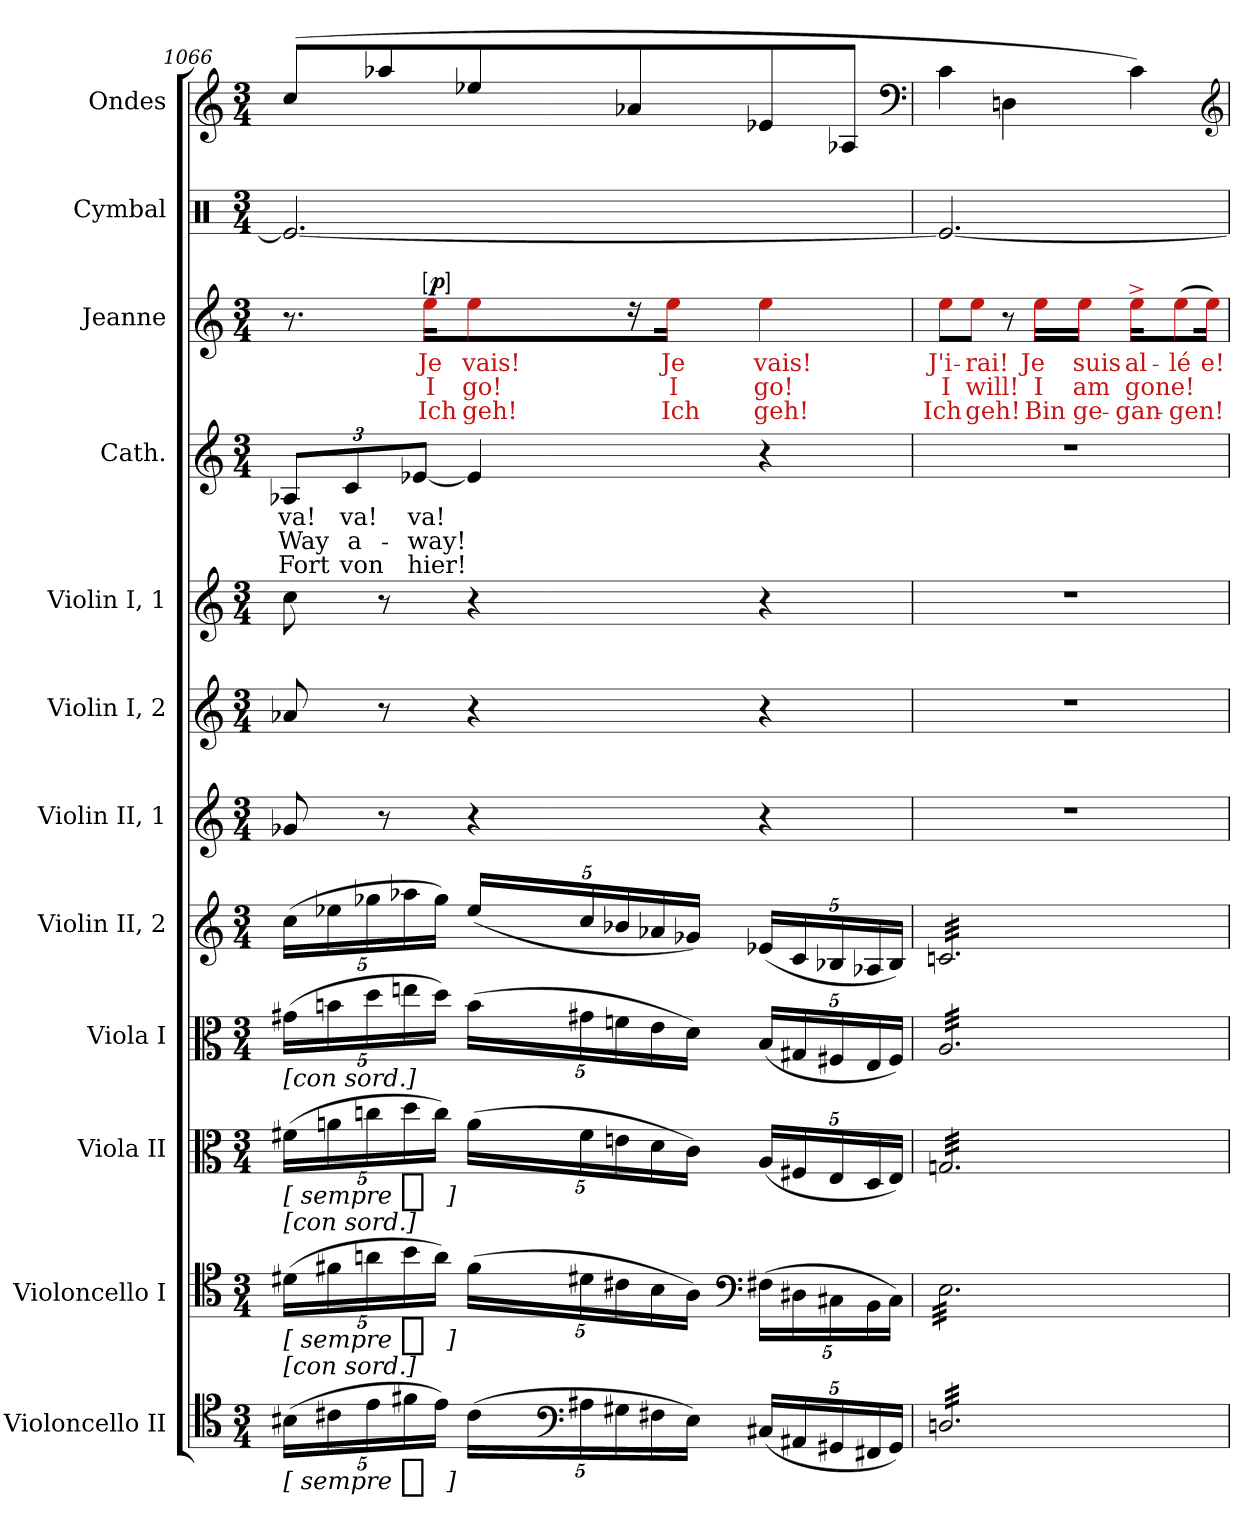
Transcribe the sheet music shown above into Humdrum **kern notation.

**kern	**dynam	**kern	**dynam	**kern	**dynam	**kern	**kern	**kern	**kern	**kern	**kern	**text	**text	**text	**kern	**text	**text	**text	**dynam	**kern	**kern
*part12	*part12	*part11	*part11	*part10	*part10	*part9	*part8	*part7	*part6	*part5	*part4	*part4	*part4	*part4	*part3	*part3	*part3	*part3	*part3	*part2	*part1
*staff12	*staff12	*staff11	*staff11	*staff10	*staff10	*staff9	*staff8	*staff7	*staff6	*staff5	*staff4	*staff4	*staff4	*staff4	*staff3	*staff3	*staff3	*staff3	*staff3	*staff2	*staff1
*I"Violoncello II	*	*I"Violoncello I	*	*I"Viola II	*	*I"Viola I	*I"Violin II, 2	*I"Violin II, 1	*I"Violin I, 2	*I"Violin I, 1	*I"Cath.	*	*	*	*I"Jeanne	*	*	*	*	*I"Cymbal	*I"Ondes
*I'Vc.	*	*I'Vc.	*	*I'Vla.	*	*I'Vla.	*I'Vln. 2	*I'Vln. 2	*I'Vln. 1	*I'Vln. 1	*	*	*	*	*	*	*	*	*	*	*I'Ond.
*clefC4	*	*clefC4	*	*clefC3	*	*clefC3	*clefG2	*clefG2	*clefG2	*clefG2	*clefG2	*	*	*	*clefG2	*	*	*	*	*clefX	*clefG2
*k[]	*	*k[]	*	*k[]	*	*k[]	*k[]	*k[]	*k[]	*k[]	*k[]	*	*	*	*k[]	*	*	*	*	*k[]	*k[]
*C:	*	*C:	*	*C:	*	*C:	*C:	*C:	*C:	*C:	*C:	*	*	*	*C:	*	*	*	*	*C:	*C:
*M3/4	*	*M3/4	*	*M3/4	*	*M3/4	*M3/4	*M3/4	*M3/4	*M3/4	*M3/4	*	*	*	*M3/4	*	*	*	*	*M3/4	*M3/4
=1066	=1066	=1066	=1066	=1066	=1066	=1066	=1066	=1066	=1066	=1066	=1066	=1066	=1066	=1066	=1066	=1066	=1066	=1066	=1066	=1066	=1066
!	!	!	!	!LO:TX:a:t=[con sord.]	!	!	!	!	!	!	!	!	!	!	!	!	!	!	!	!	!
!	!	!LO:TX:a:t=[con sord.]	!	!	!	!	!	!	!	!	!	!	!	!	!	!	!	!	!	!	!
!LO:TX:a:t=[con sord.]	!	!	!	!	!	!	!	!	!	!	!	!	!	!	!	!	!	!	!	!	!
!	!LO:DY:t=[ sempre %s ]	!	!LO:DY:t=[ sempre %s ]	!	!LO:DY:t=[ sempre %s ]	!	!	!	!	!	!	!	!LO:LY:i	!	!	!	!	!	!	!	!
(20B#XLL	p	(20d#XLL	p	(20f#XLL	p	(20g#XLL	(20ccLL	8g-X	8a-X	8cc	12A-XL	va!	Way	Fort	8.r	.	.	.	.	2.Re_	(8ccL
20c#X	.	20f#X	.	20an	.	20bn	20ee-X	.	.	.	.	.	.	.	.	.	.	.	.	.	.
!	!	!	!	!	!	!	!	!	!	!	!	!	!LO:LY:i	!	!	!	!	!	!	!	!
.	.	.	.	.	.	.	.	.	.	.	12c	va!	a-	von	.	.	.	.	.	.	.
20e	.	20an	.	20ccn	.	20dd	20gg-X	.	.	.	.	.	.	.	.	.	.	.	.	.	.
.	.	.	.	.	.	.	.	8r	8r	8r	.	.	.	.	.	.	.	.	.	.	8aa-X
20f#X	.	20b	.	20dd	.	20een	20aa-X	.	.	.	.	.	.	.	.	.	.	.	.	.	.
!	!	!	!	!	!	!	!	!	!	!	!	!	!LO:LY:i	!	!	!	!	!	!	!	!
.	.	.	.	.	.	.	.	.	.	.	[12e-XJ	va!	way!	hier!	.	.	.	.	.	.	.
!	!	!	!	!	!	!	!	!	!	!	!	!	!	!	!	!	!LO:LY:i	!	!LO:DY:a:ed=brack	!	!
.	.	.	.	.	.	.	.	.	.	.	.	.	.	.	16ReeKL	Je	I	Ich	p	.	.
20eJJ)	.	20aJJ)	.	20ccJJ)	.	20ddJJ)	20gg-JJ)	.	.	.	.	.	.	.	.	.	.	.	.	.	.
!	!	!	!	!	!	!	!	!	!	!	!	!	!	!	!	!	!LO:LY:i	!	!	!	!
(20c#LL	.	(20f#LL	.	(20aLL	.	(20bLL	(20ee-/LL	4r	4r	4r	4e-]	.	.	.	8Ree	vais!	go!	geh!	.	.	8ee-X
*clefF4	*	*	*	*	*	*	*	*	*	*	*	*	*	*	*	*	*	*	*	*	*
20A#X	.	20d#X	.	20f#	.	20g#X	20cc	.	.	.	.	.	.	.	.	.	.	.	.	.	.
20G#X	.	20c#X	.	20en	.	20fn	20b-X	.	.	.	.	.	.	.	.	.	.	.	.	.	.
.	.	.	.	.	.	.	.	.	.	.	.	.	.	.	16r	.	.	.	.	.	8a-X
20F#X	.	20B	.	20d	.	20e	20a-X	.	.	.	.	.	.	.	.	.	.	.	.	.	.
!	!	!	!	!	!	!	!	!	!	!	!	!	!	!	!	!	!LO:LY:i	!	!	!	!
.	.	.	.	.	.	.	.	.	.	.	.	.	.	.	16ReeJk	Je	I	Ich	.	.	.
20EJJ)	.	20AJJ)	.	20cJJ)	.	20dJJ)	20g-XJJ)	.	.	.	.	.	.	.	.	.	.	.	.	.	.
*	*	*clefF4	*	*	*	*	*	*	*	*	*	*	*	*	*	*	*	*	*	*	*
!	!	!	!	!	!	!	!	!	!	!	!	!	!	!	!	!	!LO:LY:i	!	!	!	!
(20C#XLL	.	(20F#XLL	.	(20ALL	.	(20BLL	(20e-XLL	4r	4r	4r	4r	.	.	.	4Ree	vais!	go!	geh!	.	.	8e-X
20AA#X	.	20D#X	.	20F#X	.	20G#X	20c	.	.	.	.	.	.	.	.	.	.	.	.	.	.
20GG#X	.	20C#X	.	20E	.	20F#X	20B-X	.	.	.	.	.	.	.	.	.	.	.	.	.	.
.	.	.	.	.	.	.	.	.	.	.	.	.	.	.	.	.	.	.	.	.	8A-XJ
20FF#X	.	20BB	.	20D	.	20E	20A-X	.	.	.	.	.	.	.	.	.	.	.	.	.	.
20GG#JJ)	.	20C#JJ)	.	20EJJ)	.	20F#JJ)	20B-JJ)	.	.	.	.	.	.	.	.	.	.	.	.	.	.
*	*	*	*	*	*	*	*	*	*	*	*	*	*	*	*	*	*	*	*	*	*clefF4
=1067	=1067	=1067	=1067	=1067	=1067	=1067	=1067	=1067	=1067	=1067	=1067	=1067	=1067	=1067	=1067	=1067	=1067	=1067	=1067	=1067	=1067
!	!	!	!	!	!	!	!	!	!	!	!	!	!	!	!	!	!LO:LY:i	!	!	!	!
*tremolo	*	*	*	*	*	*	*	*	*	*	*	*	*	*	*	*	*	*	*	*	*
*	*	*tremolo	*	*	*	*	*	*	*	*	*	*	*	*	*	*	*	*	*	*	*
*	*	*	*	*tremolo	*	*	*	*	*	*	*	*	*	*	*	*	*	*	*	*	*
*	*	*	*	*	*	*tremolo	*	*	*	*	*	*	*	*	*	*	*	*	*	*	*
*	*	*	*	*	*	*	*tremolo	*	*	*	*	*	*	*	*	*	*	*	*	*	*
32Dn/LLL	.	32ELLL	.	32GnLLL	.	32ALLL	32cnLLL	4%3r	4%3r	4%3r	4%3r	.	.	.	8ReeL	J'i-	I	Ich	.	2.Re_	4c
32Dn/	.	32E	.	32Gn	.	32A	32cn	.	.	.	.	.	.	.	.	.	.	.	.	.	.
32Dn/	.	32E	.	32Gn	.	32A	32cn	.	.	.	.	.	.	.	.	.	.	.	.	.	.
32Dn/	.	32E	.	32Gn	.	32A	32cn	.	.	.	.	.	.	.	.	.	.	.	.	.	.
!	!	!	!	!	!	!	!	!	!	!	!	!	!	!	!	!	!LO:LY:i	!	!	!	!
32Dn/	.	32E	.	32Gn	.	32A	32cn	.	.	.	.	.	.	.	8ReeJ	rai!	will!	geh!	.	.	.
32Dn/	.	32E	.	32Gn	.	32A	32cn	.	.	.	.	.	.	.	.	.	.	.	.	.	.
32Dn/	.	32E	.	32Gn	.	32A	32cn	.	.	.	.	.	.	.	.	.	.	.	.	.	.
32Dn/	.	32E	.	32Gn	.	32A	32cn	.	.	.	.	.	.	.	.	.	.	.	.	.	.
32Dn/	.	32E	.	32Gn	.	32A	32cn	.	.	.	.	.	.	.	8r	.	.	.	.	.	4Dn
32Dn/	.	32E	.	32Gn	.	32A	32cn	.	.	.	.	.	.	.	.	.	.	.	.	.	.
32Dn/	.	32E	.	32Gn	.	32A	32cn	.	.	.	.	.	.	.	.	.	.	.	.	.	.
32Dn/	.	32E	.	32Gn	.	32A	32cn	.	.	.	.	.	.	.	.	.	.	.	.	.	.
!	!	!	!	!	!	!	!	!	!	!	!	!	!	!	!	!	!LO:LY:i	!	!	!	!
32Dn/	.	32E	.	32Gn	.	32A	32cn	.	.	.	.	.	.	.	16ReeLL	Je	I	Bin	.	.	.
32Dn/	.	32E	.	32Gn	.	32A	32cn	.	.	.	.	.	.	.	.	.	.	.	.	.	.
!	!	!	!	!	!	!	!	!	!	!	!	!	!	!	!	!	!LO:LY:i	!	!	!	!
32Dn/	.	32E	.	32Gn	.	32A	32cn	.	.	.	.	.	.	.	16ReeJJ	suis	am	ge-	.	.	.
32Dn/	.	32E	.	32Gn	.	32A	32cn	.	.	.	.	.	.	.	.	.	.	.	.	.	.
!	!	!	!	!	!	!	!	!	!	!	!	!	!	!	!	!	!LO:LY:i	!	!	!	!
32Dn/	.	32E	.	32Gn	.	32A	32cn	.	.	.	.	.	.	.	16Ree^KL	al-	gone!	gan-	.	.	4c)
32Dn/	.	32E	.	32Gn	.	32A	32cn	.	.	.	.	.	.	.	.	.	.	.	.	.	.
32Dn/	.	32E	.	32Gn	.	32A	32cn	.	.	.	.	.	.	.	(8Ree	lé	.	gen!	.	.	.
32Dn/	.	32E	.	32Gn	.	32A	32cn	.	.	.	.	.	.	.	.	.	.	.	.	.	.
32Dn/	.	32E	.	32Gn	.	32A	32cn	.	.	.	.	.	.	.	.	.	.	.	.	.	.
32Dn/	.	32E	.	32Gn	.	32A	32cn	.	.	.	.	.	.	.	.	.	.	.	.	.	.
32Dn/	.	32E	.	32Gn	.	32A	32cn	.	.	.	.	.	.	.	16ReeJk)	e!	.	.	.	.	.
32Dn/JJJ	.	32EJJJ	.	32GnJJJ	.	32AJJJ	32cnJJJ	.	.	.	.	.	.	.	.	.	.	.	.	.	.
*	*	*	*	*	*	*	*Xtremolo	*	*	*	*	*	*	*	*	*	*	*	*	*	*
*	*	*	*	*	*	*Xtremolo	*	*	*	*	*	*	*	*	*	*	*	*	*	*	*
*	*	*	*	*Xtremolo	*	*	*	*	*	*	*	*	*	*	*	*	*	*	*	*	*
*	*	*Xtremolo	*	*	*	*	*	*	*	*	*	*	*	*	*	*	*	*	*	*	*
*Xtremolo	*	*	*	*	*	*	*	*	*	*	*	*	*	*	*	*	*	*	*	*	*
*	*	*	*	*	*	*	*	*	*	*	*	*	*	*	*	*	*	*	*	*	*clefG2
=	=	=	=	=	=	=	=	=	=	=	=	=	=	=	=	=	=	=	=	=	=
*-	*-	*-	*-	*-	*-	*-	*-	*-	*-	*-	*-	*-	*-	*-	*-	*-	*-	*-	*-	*-	*-
